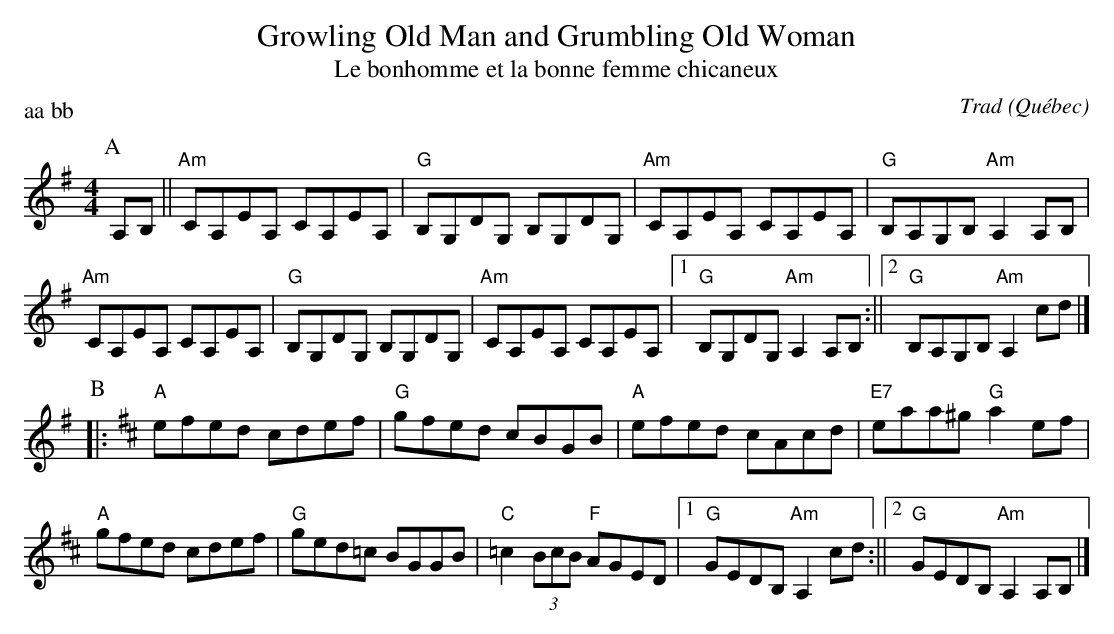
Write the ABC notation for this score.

X:1
T:Growling Old Man and Grumbling Old Woman
T:Le bonhomme et la bonne femme chicaneux
C:Trad
O:Québec
P:aa bb
M:4/4
L:1/8
K:Ador
P:A
A,B, || "Am" CA,EA, CA,EA, | "G" B,G,DG, B,G,DG, |"Am"CA,EA, CA,EA, | "G" B,A,G,B, "Am" A,2A,B, |
"Am"CA,EA, CA,EA, | "G" B,G,DG, B,G,DG, | "Am"CA,EA, CA,EA, |1 "G" B,G,DG, "Am"A,2 A,B,:||2 "G" B,A,G,B, "Am"A,2 cd |]
P:B
K:Amix
|: "A" efed cdef | "G" gfed cBGB | "A" efed cAcd | "E7"eaa^g "G" a2ef |
"A" gfed cdef | "G" ged=c BGGB | "C"=c2(3BcB "F" AGED |1 "G" GEDB, "Am"A,2 cd :||2 "G" GEDB, "Am"A,2 A,B, |]
